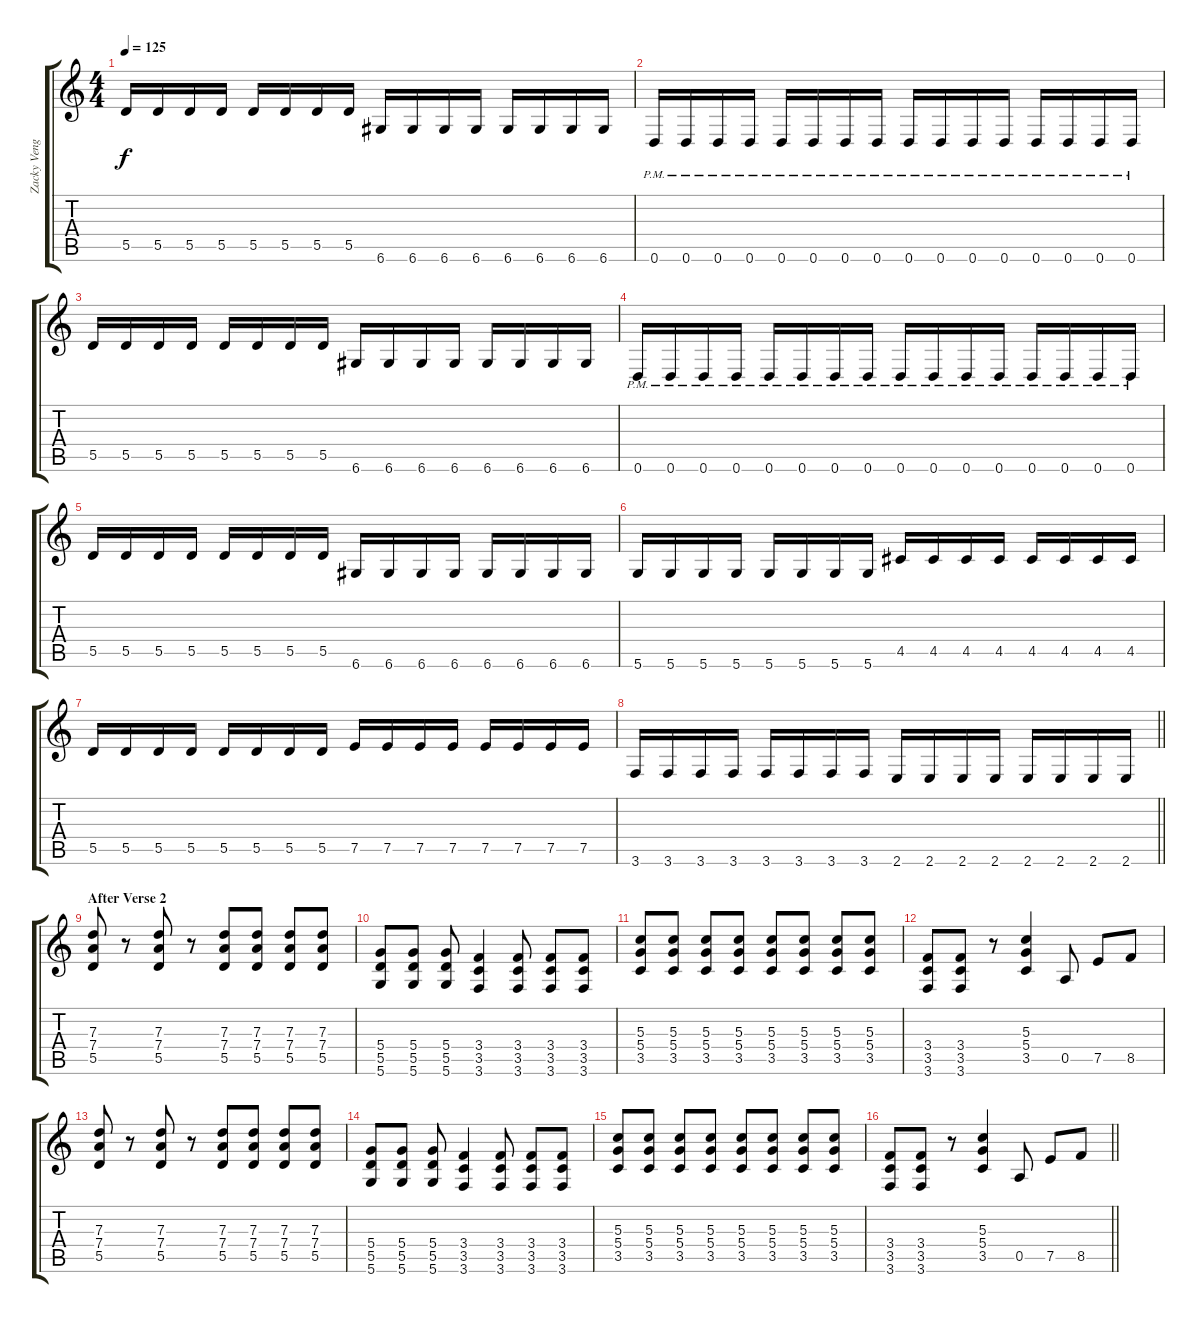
\track ("Zacky Vengeance" "Zacky Veng") {instrument distortionguitar}
\staff {score tabs}
\tuning (E4 B3 G3 D3 A2 D2) {hide}
\ts (4 4)
\tempo 125
\clef g2
\ks c
5.5.16{dy f} 5.5.16 5.5.16 5.5.16 5.5.16 5.5.16 5.5.16 5.5.16 6.6.16 6.6.16 6.6.16 6.6.16 6.6.16 6.6.16 6.6.16 6.6.16 |
0.6{pm}.16 0.6{pm}.16 0.6{pm}.16 0.6{pm}.16 0.6{pm}.16 0.6{pm}.16 0.6{pm}.16 0.6{pm}.16 0.6{pm}.16 0.6{pm}.16 0.6{pm}.16 0.6{pm}.16 0.6{pm}.16 0.6{pm}.16 0.6{pm}.16 0.6{pm}.16 |
5.5.16 5.5.16 5.5.16 5.5.16 5.5.16 5.5.16 5.5.16 5.5.16 6.6.16 6.6.16 6.6.16 6.6.16 6.6.16 6.6.16 6.6.16 6.6.16 |
0.6{pm}.16 0.6{pm}.16 0.6{pm}.16 0.6{pm}.16 0.6{pm}.16 0.6{pm}.16 0.6{pm}.16 0.6{pm}.16 0.6{pm}.16 0.6{pm}.16 0.6{pm}.16 0.6{pm}.16 0.6{pm}.16 0.6{pm}.16 0.6{pm}.16 0.6{pm}.16 |
5.5.16 5.5.16 5.5.16 5.5.16 5.5.16 5.5.16 5.5.16 5.5.16 6.6.16 6.6.16 6.6.16 6.6.16 6.6.16 6.6.16 6.6.16 6.6.16 |
5.6.16 5.6.16 5.6.16 5.6.16 5.6.16 5.6.16 5.6.16 5.6.16 4.5.16 4.5.16 4.5.16 4.5.16 4.5.16 4.5.16 4.5.16 4.5.16 |
5.5.16 5.5.16 5.5.16 5.5.16 5.5.16 5.5.16 5.5.16 5.5.16 7.5.16 7.5.16 7.5.16 7.5.16 7.5.16 7.5.16 7.5.16 7.5.16 |
\barLineRight lightlight
3.6.16 3.6.16 3.6.16 3.6.16 3.6.16 3.6.16 3.6.16 3.6.16 2.6.16 2.6.16 2.6.16 2.6.16 2.6.16 2.6.16 2.6.16 2.6.16 |
\section ("" "After Verse 2")
(7.3 7.4 5.5).8 r.8 (7.3 7.4 5.5).8 r.8 (7.3 7.4 5.5).8 (7.3 7.4 5.5).8 (7.3 7.4 5.5).8 (7.3 7.4 5.5).8 |
(5.4 5.5 5.6).8 (5.4 5.5 5.6).8 (5.4 5.5 5.6).8 (3.4 3.5 3.6).4 (3.4 3.5 3.6).8 (3.4 3.5 3.6).8 (3.4 3.5 3.6).8 |
(5.3 5.4 3.5).8 (5.3 5.4 3.5).8 (5.3 5.4 3.5).8 (5.3 5.4 3.5).8 (5.3 5.4 3.5).8 (5.3 5.4 3.5).8 (5.3 5.4 3.5).8 (5.3 5.4 3.5).8 |
(3.4 3.5 3.6).8 (3.4 3.5 3.6).8 r.8 (5.3 5.4 3.5).4 0.5.8 7.5.8 8.5.8 |
(7.3 7.4 5.5).8 r.8 (7.3 7.4 5.5).8 r.8 (7.3 7.4 5.5).8 (7.3 7.4 5.5).8 (7.3 7.4 5.5).8 (7.3 7.4 5.5).8 |
(5.4 5.5 5.6).8 (5.4 5.5 5.6).8 (5.4 5.5 5.6).8 (3.4 3.5 3.6).4 (3.4 3.5 3.6).8 (3.4 3.5 3.6).8 (3.4 3.5 3.6).8 |
(5.3 5.4 3.5).8 (5.3 5.4 3.5).8 (5.3 5.4 3.5).8 (5.3 5.4 3.5).8 (5.3 5.4 3.5).8 (5.3 5.4 3.5).8 (5.3 5.4 3.5).8 (5.3 5.4 3.5).8 |
\barLineRight lightlight
(3.4 3.5 3.6).8 (3.4 3.5 3.6).8 r.8 (5.3 5.4 3.5).4 0.5.8 7.5.8 8.5.8
